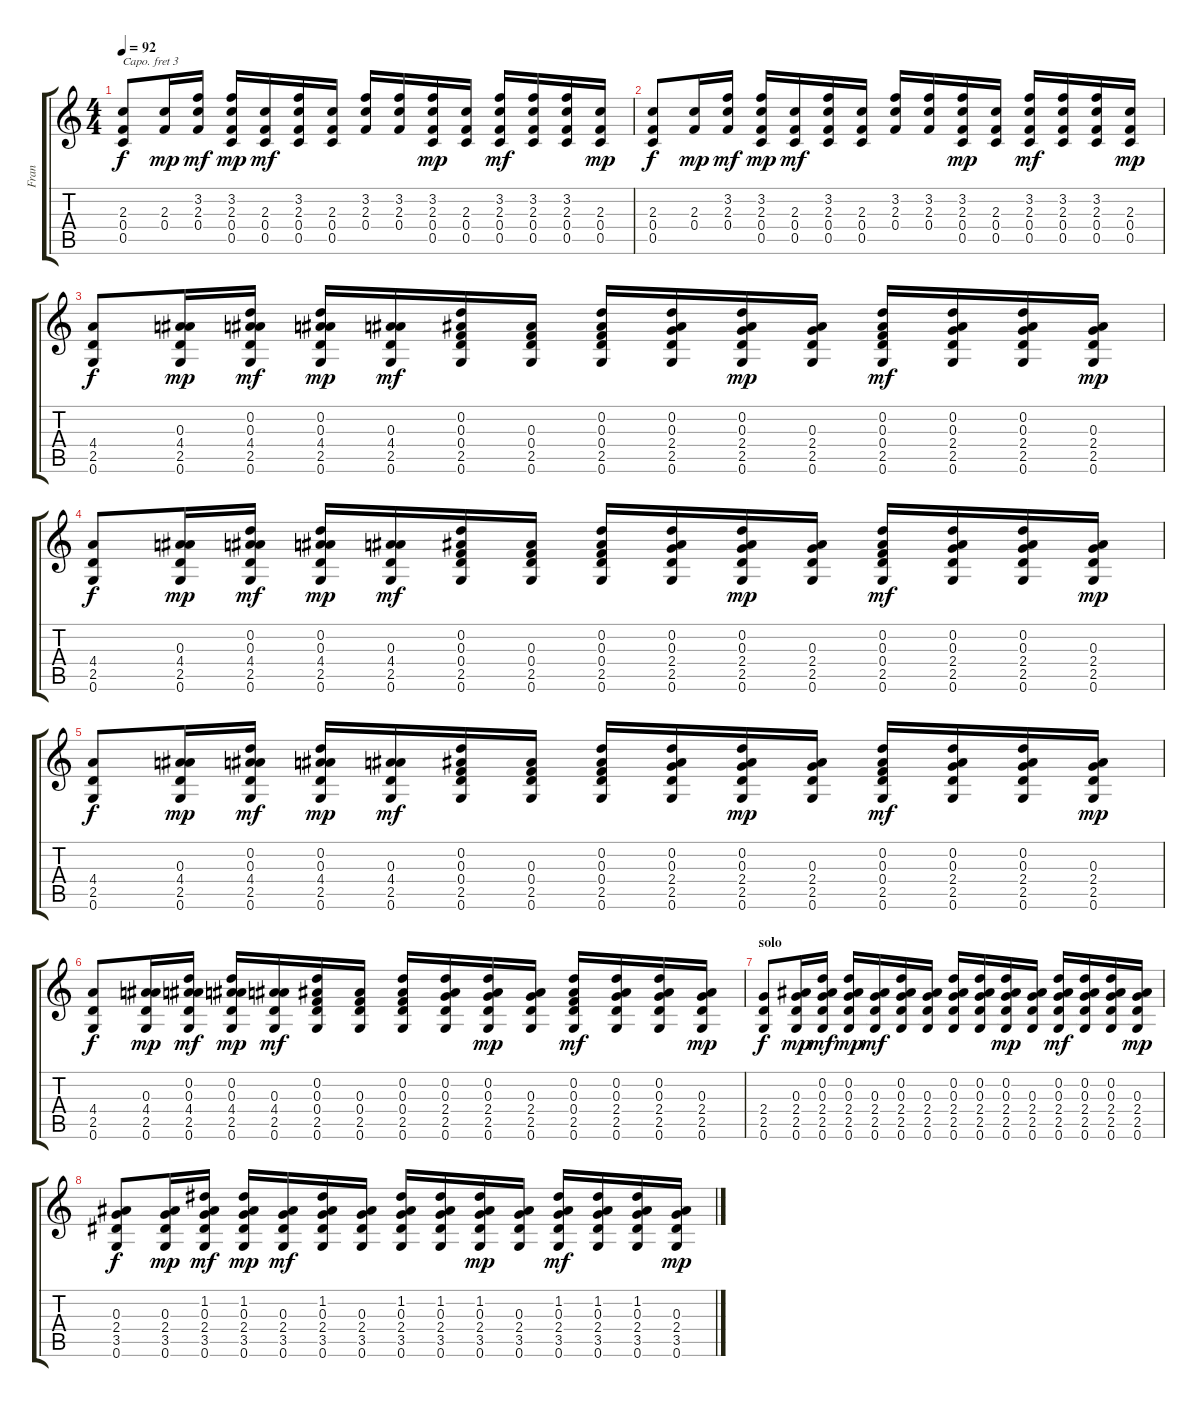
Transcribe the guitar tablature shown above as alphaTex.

\track ("Fran" "Fran") {instrument acousticguitarsteel}
\staff {score tabs}
\capo 3
\tuning (E4 B3 G3 D3 A2 E2) {hide}
\ts (4 4)
\tempo 92
\clef g2
\ks c
(2.3 0.4 0.5).8{dy f} (2.3 0.4).16{dy mp} (3.2 2.3 0.4).16{dy mf} (3.2 2.3 0.4 0.5).16{dy mp} (2.3 0.4 0.5).16{dy mf} (3.2 2.3 0.4 0.5).16 (2.3 0.4 0.5).16 (3.2 2.3 0.4).16 (3.2 2.3 0.4).16 (3.2 2.3 0.4 0.5).16{dy mp} (2.3 0.4 0.5).16 (3.2 2.3 0.4 0.5).16{dy mf} (3.2 2.3 0.4 0.5).16 (3.2 2.3 0.4 0.5).16 (2.3 0.4 0.5).16{dy mp} |
(2.3 0.4 0.5).8{dy f} (2.3 0.4).16{dy mp} (3.2 2.3 0.4).16{dy mf} (3.2 2.3 0.4 0.5).16{dy mp} (2.3 0.4 0.5).16{dy mf} (3.2 2.3 0.4 0.5).16 (2.3 0.4 0.5).16 (3.2 2.3 0.4).16 (3.2 2.3 0.4).16 (3.2 2.3 0.4 0.5).16{dy mp} (2.3 0.4 0.5).16 (3.2 2.3 0.4 0.5).16{dy mf} (3.2 2.3 0.4 0.5).16 (3.2 2.3 0.4 0.5).16 (2.3 0.4 0.5).16{dy mp} |
(4.4 2.5 0.6).8{dy f} (0.3 4.4 2.5 0.6).16{dy mp} (0.2 0.3 4.4 2.5 0.6).16{dy mf} (0.2 0.3 4.4 2.5 0.6).16{dy mp} (0.3 4.4 2.5 0.6).16{dy mf} (0.2 0.3 0.4 2.5 0.6).16 (0.3 0.4 2.5 0.6).16 (0.2 0.3 0.4 2.5 0.6).16 (0.2 0.3 2.4 2.5 0.6).16 (0.2 0.3 2.4 2.5 0.6).16{dy mp} (0.3 2.4 2.5 0.6).16 (0.2 0.3 0.4 2.5 0.6).16{dy mf} (0.2 0.3 2.4 2.5 0.6).16 (0.2 0.3 2.4 2.5 0.6).16 (0.3 2.4 2.5 0.6).16{dy mp} |
(4.4 2.5 0.6).8{dy f} (0.3 4.4 2.5 0.6).16{dy mp} (0.2 0.3 4.4 2.5 0.6).16{dy mf} (0.2 0.3 4.4 2.5 0.6).16{dy mp} (0.3 4.4 2.5 0.6).16{dy mf} (0.2 0.3 0.4 2.5 0.6).16 (0.3 0.4 2.5 0.6).16 (0.2 0.3 0.4 2.5 0.6).16 (0.2 0.3 2.4 2.5 0.6).16 (0.2 0.3 2.4 2.5 0.6).16{dy mp} (0.3 2.4 2.5 0.6).16 (0.2 0.3 0.4 2.5 0.6).16{dy mf} (0.2 0.3 2.4 2.5 0.6).16 (0.2 0.3 2.4 2.5 0.6).16 (0.3 2.4 2.5 0.6).16{dy mp} |
(4.4 2.5 0.6).8{dy f} (0.3 4.4 2.5 0.6).16{dy mp} (0.2 0.3 4.4 2.5 0.6).16{dy mf} (0.2 0.3 4.4 2.5 0.6).16{dy mp} (0.3 4.4 2.5 0.6).16{dy mf} (0.2 0.3 0.4 2.5 0.6).16 (0.3 0.4 2.5 0.6).16 (0.2 0.3 0.4 2.5 0.6).16 (0.2 0.3 2.4 2.5 0.6).16 (0.2 0.3 2.4 2.5 0.6).16{dy mp} (0.3 2.4 2.5 0.6).16 (0.2 0.3 0.4 2.5 0.6).16{dy mf} (0.2 0.3 2.4 2.5 0.6).16 (0.2 0.3 2.4 2.5 0.6).16 (0.3 2.4 2.5 0.6).16{dy mp} |
(4.4 2.5 0.6).8{dy f} (0.3 4.4 2.5 0.6).16{dy mp} (0.2 0.3 4.4 2.5 0.6).16{dy mf} (0.2 0.3 4.4 2.5 0.6).16{dy mp} (0.3 4.4 2.5 0.6).16{dy mf} (0.2 0.3 0.4 2.5 0.6).16 (0.3 0.4 2.5 0.6).16 (0.2 0.3 0.4 2.5 0.6).16 (0.2 0.3 2.4 2.5 0.6).16 (0.2 0.3 2.4 2.5 0.6).16{dy mp} (0.3 2.4 2.5 0.6).16 (0.2 0.3 0.4 2.5 0.6).16{dy mf} (0.2 0.3 2.4 2.5 0.6).16 (0.2 0.3 2.4 2.5 0.6).16 (0.3 2.4 2.5 0.6).16{dy mp} |
\section ("" "solo")
(2.4 2.5 0.6).8{dy f volume 6} (0.3 2.4 2.5 0.6).16{dy mp} (0.2 0.3 2.4 2.5 0.6).16{dy mf} (0.2 0.3 2.4 2.5 0.6).16{dy mp} (0.3 2.4 2.5 0.6).16{dy mf} (0.2 0.3 2.4 2.5 0.6).16 (0.3 2.4 2.5 0.6).16 (0.2 0.3 2.4 2.5 0.6).16 (0.2 0.3 2.4 2.5 0.6).16 (0.2 0.3 2.4 2.5 0.6).16{dy mp} (0.3 2.4 2.5 0.6).16 (0.2 0.3 2.4 2.5 0.6).16{dy mf} (0.2 0.3 2.4 2.5 0.6).16 (0.2 0.3 2.4 2.5 0.6).16 (0.3 2.4 2.5 0.6).16{dy mp} |
(0.3 2.4 3.5 0.6).8{dy f} (0.3 2.4 3.5 0.6).16{dy mp} (1.2 0.3 2.4 3.5 0.6).16{dy mf} (1.2 0.3 2.4 3.5 0.6).16{dy mp} (0.3 2.4 3.5 0.6).16{dy mf} (1.2 0.3 2.4 3.5 0.6).16 (0.3 2.4 3.5 0.6).16 (1.2 0.3 2.4 3.5 0.6).16 (1.2 0.3 2.4 3.5 0.6).16 (1.2 0.3 2.4 3.5 0.6).16{dy mp} (0.3 2.4 3.5 0.6).16 (1.2 0.3 2.4 3.5 0.6).16{dy mf} (1.2 0.3 2.4 3.5 0.6).16 (1.2 0.3 2.4 3.5 0.6).16 (0.3 2.4 3.5 0.6).16{dy mp}
